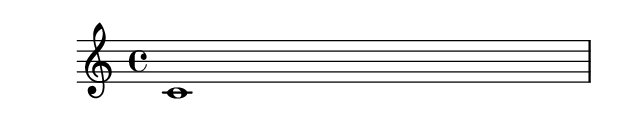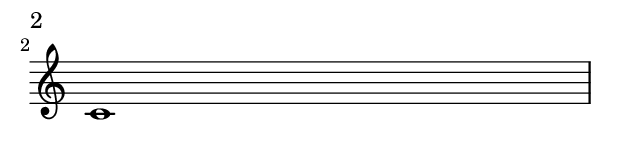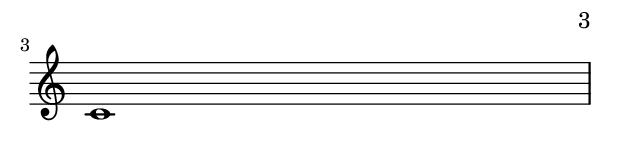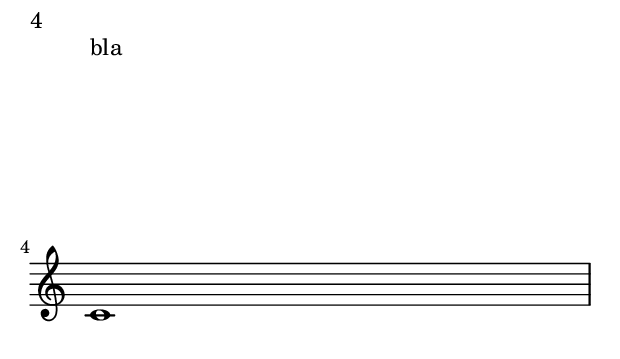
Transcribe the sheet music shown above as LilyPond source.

\header {

  texidoc = "By setting @code{page-top-space,} the Y position of the
first system can be forced to be uniform."

}
\version "2.12.0"

#(set-default-paper-size "a6")

\book {
  \score {

    \relative c' {
      c1\break\pageBreak
      c1\break\pageBreak
      c1
      \break\pageBreak
      \override TextScript #'padding = #20
      c1^"bla"
    }
  }

  \paper {
    page-top-space = 3 \cm
  }
}

